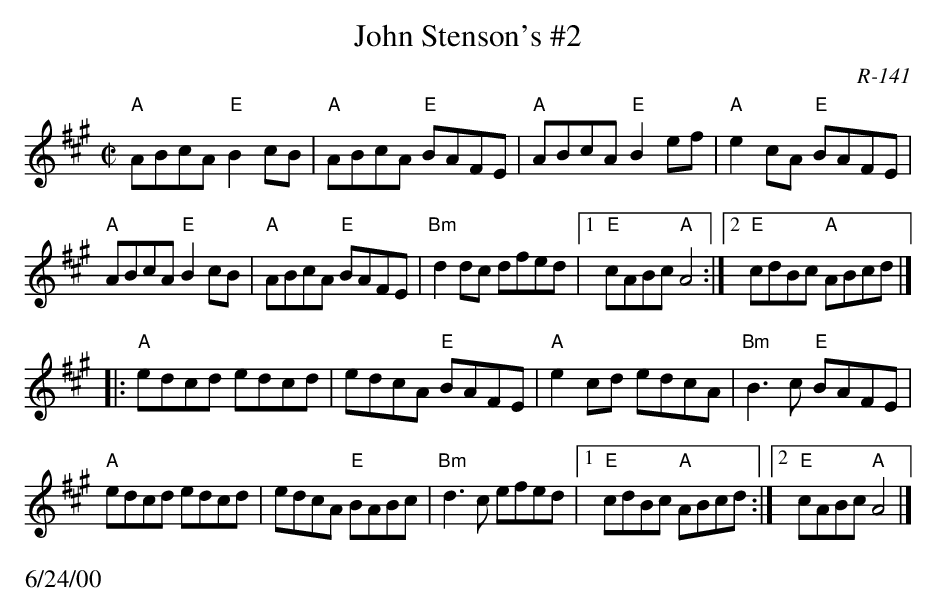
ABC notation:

X:1
T:John Stenson's #2
C:R-141
M:C|
K:A
"A"ABcA "E"B2cB| "A"ABcA "E"BAFE| "A"ABcA "E"B2ef| "A"e2cA "E"BAFE|
"A"ABcA "E"B2cB| "A"ABcA "E"BAFE| "Bm"d2dc dfed |1 "E"cABc "A"A4 :|2 "E"cdBc "A"ABcd |]
|: \
"A"edcd edcd| edcA "E"BAFE| "A"e2cd edcA| "Bm"B3c "E"BAFE|
"A"edcd edcd| edcA "E"BABc| "Bm"d3c efed|1 "E"cdBc "A"ABcd :|2 "E"cABc "A"A4 |]
